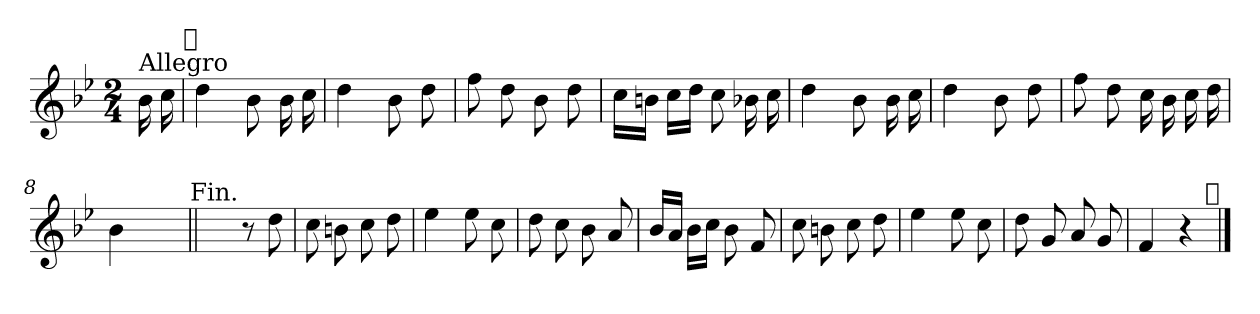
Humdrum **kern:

**kern
*part1
*staff1
*clefG2
*k[b-e-]
*B-:
*M2/4
=
!LO:TX:a:t=Allegro
16b-\
16cc\
!LO:TX:a:t=𝄋
=1
4dd\
8b-\
16b-\
16cc\
=2
4dd\
8b-\
8dd\
=3
8ff\
8dd\
8b-\
8dd\
=4
16cc\LL
16bn\JJ
16cc\LL
16dd\JJ
8cc\
16b-X\
16cc\
=5
4dd\
8b-\
16b-\
16cc\
=6
4dd\
8b-\
8dd\
!!LO:LB:g=z
=7
8ff\
8dd\
16cc\
16b-\
16cc\
16dd\
=8
4b-\
4ryy
!LO:TX:a:t=Fin.
=9||
4ryy
8r
8dd\
=10
8cc\
8bn\
8cc\
8dd\
=11
4ee-\
8ee-\
8cc\
=12
8dd\
8cc\
8b-\
8a/
=13
16b-/LL
16a/JJ
16b-\LL
16cc\JJ
8b-\
8f/
=14
8cc\
8bn\
8cc\
8dd\
!!LO:LB:g=z
=15
4ee-\
8ee-\
8cc\
=16
8dd\
8g/
8a/
8g/
=17
4f/
4r
!LO:TX:a:t=𝄋
==
*-
